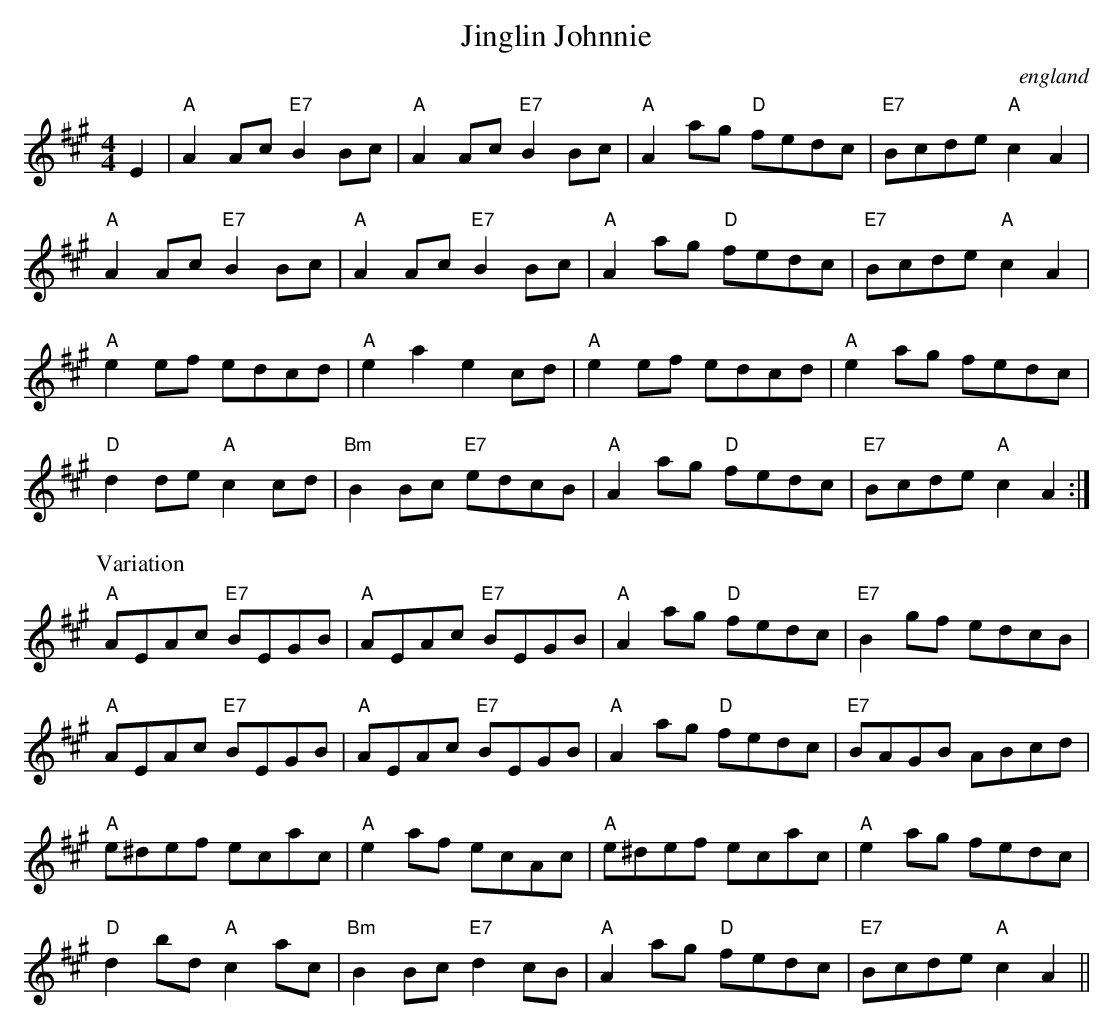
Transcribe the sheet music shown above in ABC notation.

X:1
T:Jinglin Johnnie
O:england
M:4/4
L:1/4
K:A
E|"A"AA/2c/2 "E7"BB/2c/2|"A"AA/2c/2 "E7"BB/2c/2|"A"Aa/2g/2 "D"f/2e/2d/2c/2|\
"E7"B/2c/2d/2e/2 "A"cA|
"A"AA/2c/2 "E7"BB/2c/2|"A"AA/2c/2 "E7"BB/2c/2|"A"Aa/2g/2 "D"f/2e/2d/2c/2|\
"E7"B/2c/2d/2e/2 "A"cA|
"A"ee/2f/2 e/2d/2c/2d/2|"A"ea ec/2d/2|"A"ee/2f/2 e/2d/2c/2d/2|\
"A"ea/2g/2 f/2e/2d/2c/2|
"D"dd/2e/2 "A"cc/2d/2|"Bm"BB/2c/2 "E7"e/2d/2c/2B/2|"A"Aa/2g/2 "D"f/2e/2d/2c/2|\
"E7"B/2c/2d/2e/2 "A"cA:|
P:Variation
"A"A/2E/2A/2c/2 "E7"B/2E/2G/2B/2|"A"A/2E/2A/2c/2 "E7"B/2E/2G/2B/2|\
"A"Aa/2g/2 "D"f/2e/2d/2c/2|"E7"Bg/2f/2 e/2d/2c/2B/2|
"A"A/2E/2A/2c/2 "E7"B/2E/2G/2B/2|"A"A/2E/2A/2c/2 "E7"B/2E/2G/2B/2|\
"A"Aa/2g/2 "D"f/2e/2d/2c/2|"E7"B/2A/2G/2B/2 A/2B/2c/2d/2|
"A"e/2^d/2e/2f/2 e/2c/2a/2c/2|"A"ea/2f/2 e/2c/2A/2c/2|\
"A"e/2^d/2e/2f/2 e/2c/2a/2c/2|"A"ea/2g/2 f/2e/2d/2c/2|
"D"db/2d/2 "A"ca/2c/2|"Bm"BB/2c/2 "E7"dc/2B/2|"A"Aa/2g/2 "D"f/2e/2d/2c/2|\
"E7"B/2c/2d/2e/2 "A"cA||
